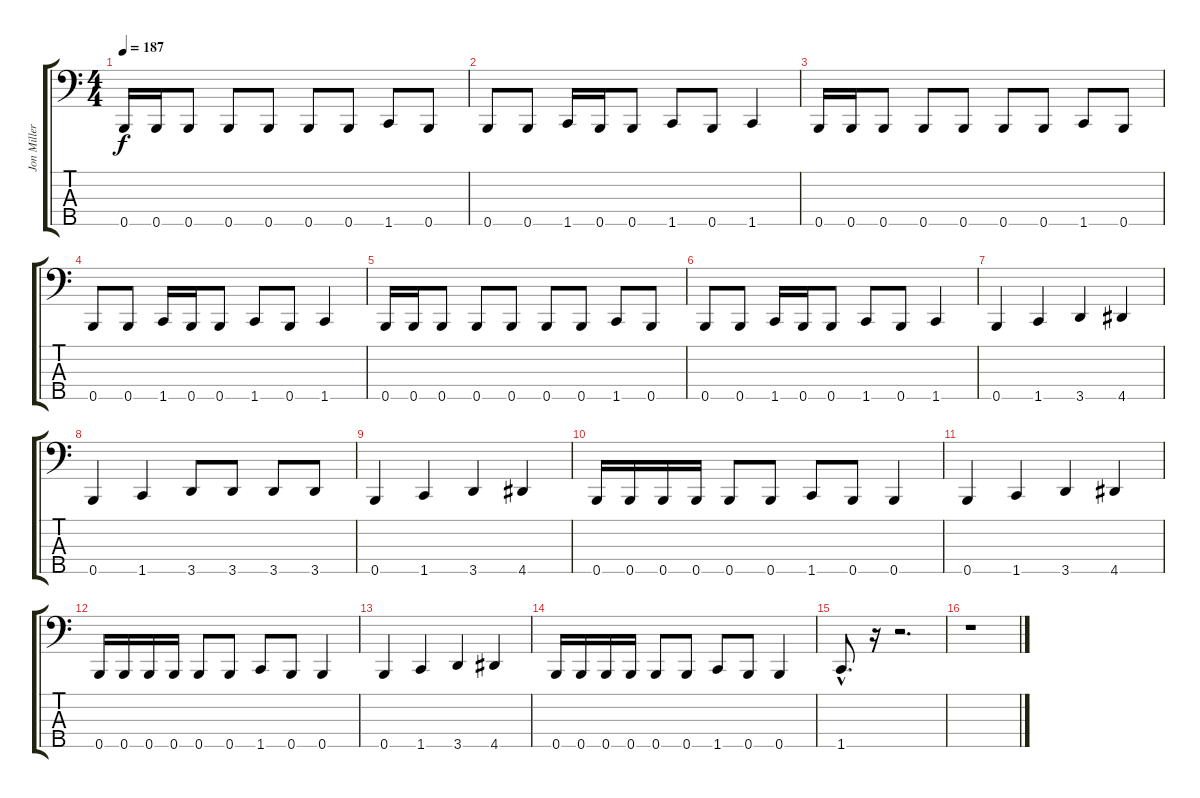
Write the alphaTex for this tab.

\track ("Jon Miller - Bass" "Jon Miller") {instrument electricbassfinger}
\staff {score tabs}
\tuning (G2 D2 A1 E1 B0) {hide}
\ts (4 4)
\tempo 187
\clef f4
\ks c
0.5.16{dy f} 0.5.16 0.5.8 0.5.8 0.5.8 0.5.8 0.5.8 1.5.8 0.5.8 |
0.5.8 0.5.8 1.5.16 0.5.16 0.5.8 1.5.8 0.5.8 1.5.4 |
0.5.16 0.5.16 0.5.8 0.5.8 0.5.8 0.5.8 0.5.8 1.5.8 0.5.8 |
0.5.8 0.5.8 1.5.16 0.5.16 0.5.8 1.5.8 0.5.8 1.5.4 |
0.5.16 0.5.16 0.5.8 0.5.8 0.5.8 0.5.8 0.5.8 1.5.8 0.5.8 |
0.5.8 0.5.8 1.5.16 0.5.16 0.5.8 1.5.8 0.5.8 1.5.4 |
0.5.4 1.5.4 3.5.4 4.5.4 |
0.5.4 1.5.4 3.5.8 3.5.8 3.5.8 3.5.8 |
0.5.4 1.5.4 3.5.4 4.5.4 |
0.5.16 0.5.16 0.5.16 0.5.16 0.5.8 0.5.8 1.5.8 0.5.8 0.5.4 |
0.5.4 1.5.4 3.5.4 4.5.4 |
0.5.16 0.5.16 0.5.16 0.5.16 0.5.8 0.5.8 1.5.8 0.5.8 0.5.4 |
0.5.4 1.5.4 3.5.4 4.5.4 |
0.5.16 0.5.16 0.5.16 0.5.16 0.5.8 0.5.8 1.5.8 0.5.8 0.5.4 |
1.5{hac}.8{d} r.16 r.2{d} |
r.1
